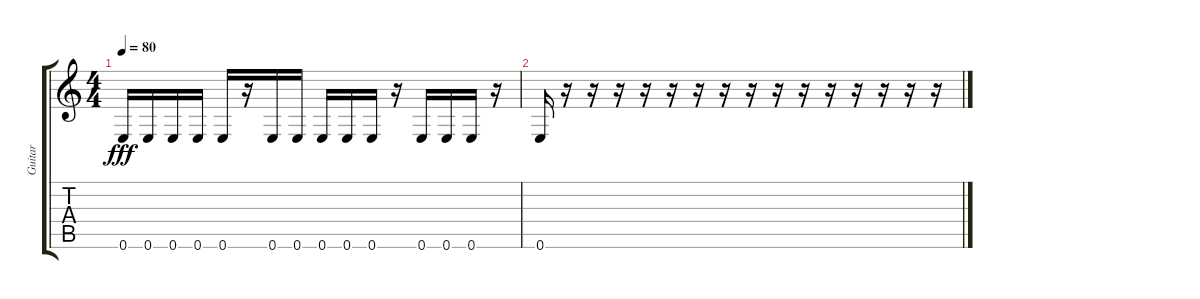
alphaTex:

\track ("Guitar" "Guitar") {instrument distortionguitar}
\staff {score tabs}
\tuning (E4 B3 G3 D3 A2 E2) {hide}
\ts (4 4)
\tempo 80
\clef g2
\ks c
0.6.16{dy fff} 0.6.16 0.6.16 0.6.16 0.6.16 r.16 0.6.16 0.6.16 0.6.16 0.6.16 0.6.16 r.16 0.6.16 0.6.16 0.6.16 r.16 |
0.6.16 r.16 r.16 r.16 r.16 r.16 r.16 r.16 r.16 r.16 r.16 r.16 r.16 r.16 r.16 r.16
